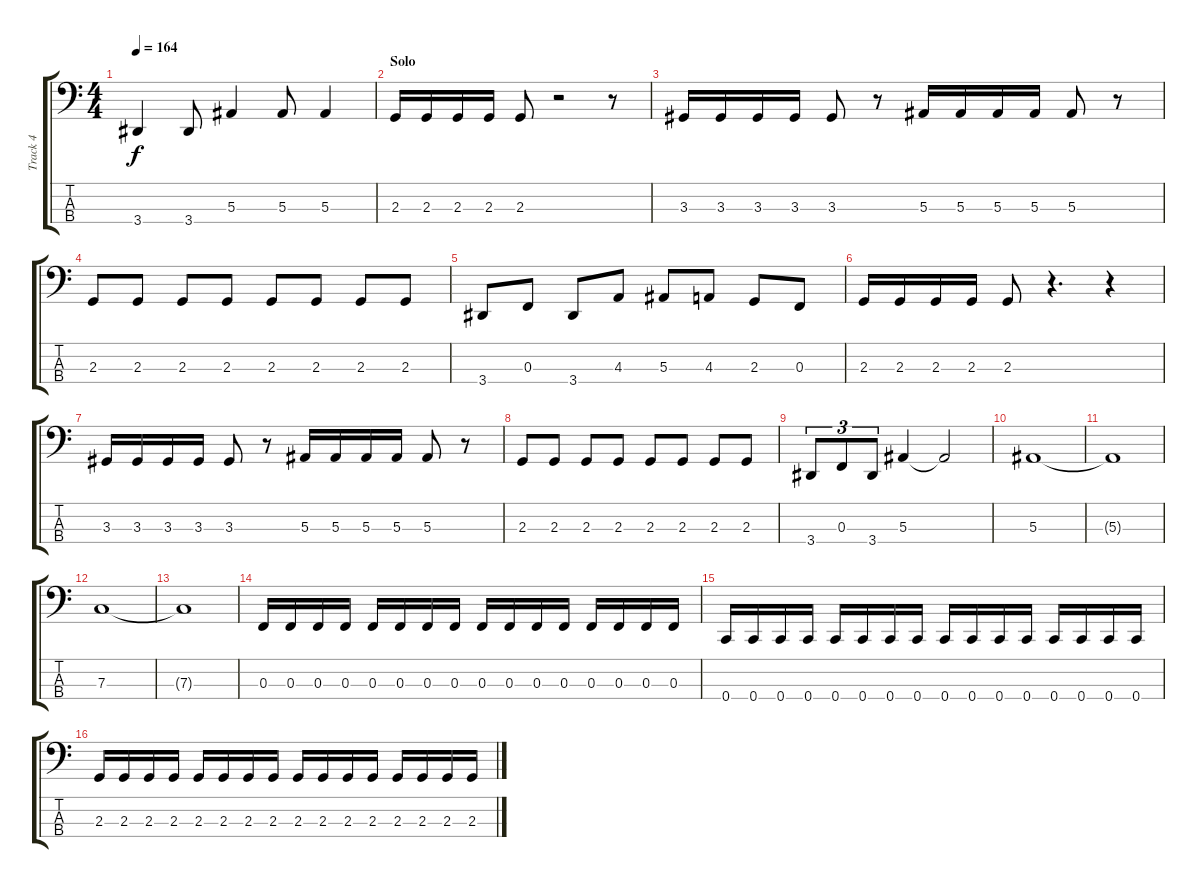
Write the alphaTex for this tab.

\track ("Track 4" "Track 4") {instrument electricbasspick}
\staff {score tabs}
\tuning (Eb2 Bb1 F1 C1) {hide}
\ts (4 4)
\tempo 164
\clef f4
\ks c
3.4.4{dy f} 3.4.8 5.3.4 5.3.8 5.3.4 |
\section ("" "Solo")
2.3.16 2.3.16 2.3.16 2.3.16 2.3.8 r.2 r.8 |
3.3.16 3.3.16 3.3.16 3.3.16 3.3.8 r.8 5.3.16 5.3.16 5.3.16 5.3.16 5.3.8 r.8 |
2.3.8 2.3.8 2.3.8 2.3.8 2.3.8 2.3.8 2.3.8 2.3.8 |
3.4.8 0.3.8 3.4.8 4.3.8 5.3.8 4.3.8 2.3.8 0.3.8 |
2.3.16 2.3.16 2.3.16 2.3.16 2.3.8 r.4{d} r.4 |
3.3.16 3.3.16 3.3.16 3.3.16 3.3.8 r.8 5.3.16 5.3.16 5.3.16 5.3.16 5.3.8 r.8 |
2.3.8 2.3.8 2.3.8 2.3.8 2.3.8 2.3.8 2.3.8 2.3.8 |
3.4.8{tu (3 2)} 0.3.8{tu (3 2)} 3.4.8{tu (3 2)} 5.3.4 5.3{t}.2 |
5.3.1 |
5.3{t}.1 |
7.3.1 |
7.3{t}.1 |
0.3.16 0.3.16 0.3.16 0.3.16 0.3.16 0.3.16 0.3.16 0.3.16 0.3.16 0.3.16 0.3.16 0.3.16 0.3.16 0.3.16 0.3.16 0.3.16 |
0.4.16 0.4.16 0.4.16 0.4.16 0.4.16 0.4.16 0.4.16 0.4.16 0.4.16 0.4.16 0.4.16 0.4.16 0.4.16 0.4.16 0.4.16 0.4.16 |
2.3.16 2.3.16 2.3.16 2.3.16 2.3.16 2.3.16 2.3.16 2.3.16 2.3.16 2.3.16 2.3.16 2.3.16 2.3.16 2.3.16 2.3.16 2.3.16
